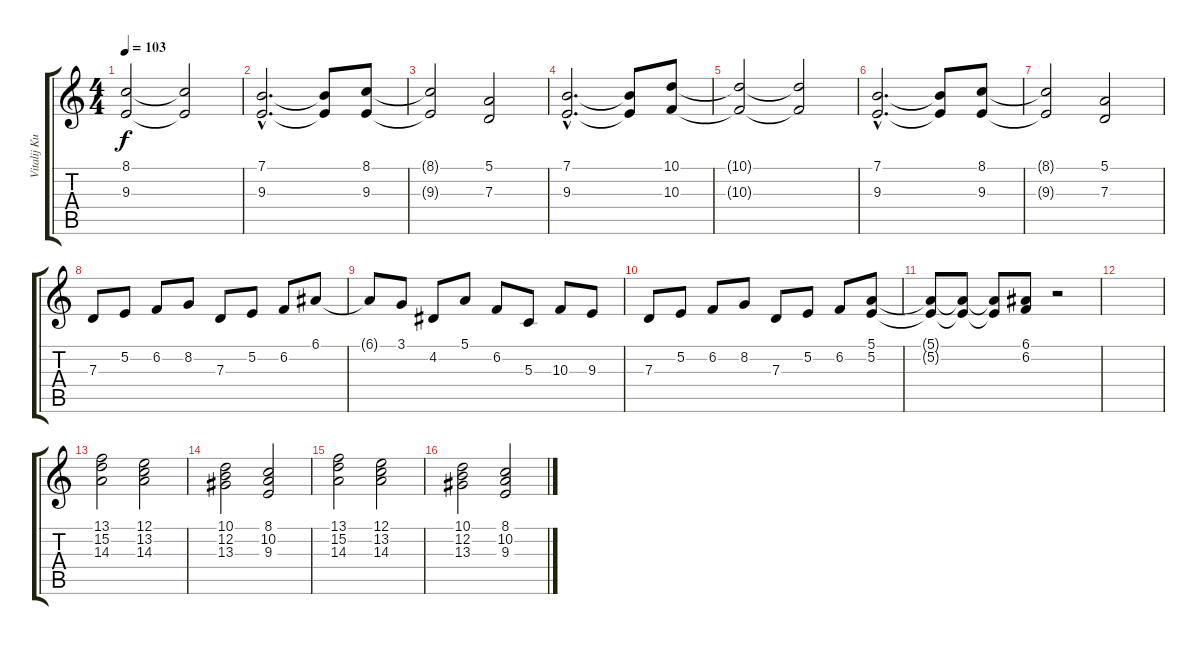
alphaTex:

\track ("Vitalij Kuprij" "Vitalij Ku") {instrument stringensemble1}
\staff {score tabs}
\tuning (E4 B3 G3 D3 A2 E2) {hide}
\ts (4 4)
\tempo 103
\clef g2
\ks c
(8.1{t} 9.3{t}).2{dy f instrument churchorgan} (8.1{t} 9.3{t}).2 |
(7.1{hac} 9.3{hac}).2{d instrument churchorgan} (7.1{t} 9.3{t}).8 (8.1 9.3).8 |
(8.1{t} 9.3{t}).2{instrument churchorgan} (5.1 7.3).2 |
(7.1{hac} 9.3{hac}).2{d instrument churchorgan} (7.1{t} 9.3{t}).8 (10.1 10.3).8 |
(10.1{t} 10.3{t}).2{instrument churchorgan} (10.1{t} 10.3{t}).2 |
(7.1{hac} 9.3{hac}).2{d instrument churchorgan} (7.1{t} 9.3{t}).8 (8.1 9.3).8 |
(8.1{t} 9.3{t}).2{instrument churchorgan} (5.1 7.3).2 |
7.3.8{volume 13 instrument glockenspiel} 5.2.8 6.2.8 8.2.8 7.3.8 5.2.8 6.2.8 6.1.8 |
6.1{t}.8 3.1.8 4.2.8 5.1.8 6.2.8 5.3.8 10.3.8 9.3.8 |
7.3.8{volume 13 instrument glockenspiel} 5.2.8 6.2.8 8.2.8 7.3.8 5.2.8 6.2.8 (5.1 5.2).8 |
(5.1{t} 5.2{t}).8 (5.1{t} 5.2{t}).8 (5.1{t} 5.2{t}).8 (6.1 6.2).8 r.2 |
|
(13.1 15.2 14.3).2{volume 11 instrument stringensemble1} (12.1 13.2 14.3).2 |
(10.1 12.2 13.3).2 (8.1 10.2 9.3).2 |
(13.1 15.2 14.3).2{volume 11 instrument stringensemble1} (12.1 13.2 14.3).2 |
(10.1 12.2 13.3).2 (8.1 10.2 9.3).2
